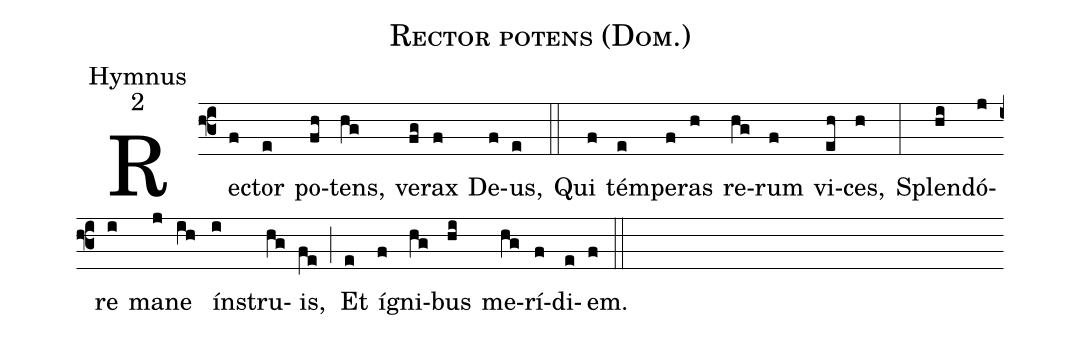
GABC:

name:Rector potens (Dom.);
office-part:Hymnus;
mode:2;
%%
(f3) Re(f)ctor(e) po(fh)tens,(hg) ve(fg)rax(f) De(f)us,(e) (::) Qui(f) tém(e)pe(f)ras(h) re(hg)rum(f) vi(eh)ces,(h) (:) Splen(hi)dó(j)re(i) ma(j)ne(ih) ín(i)stru(hg)is,(fe) (;) Et(e) í(f)gni(hg)bus(hi) me(hg)rí(f)di(e)em.(f) (::)
